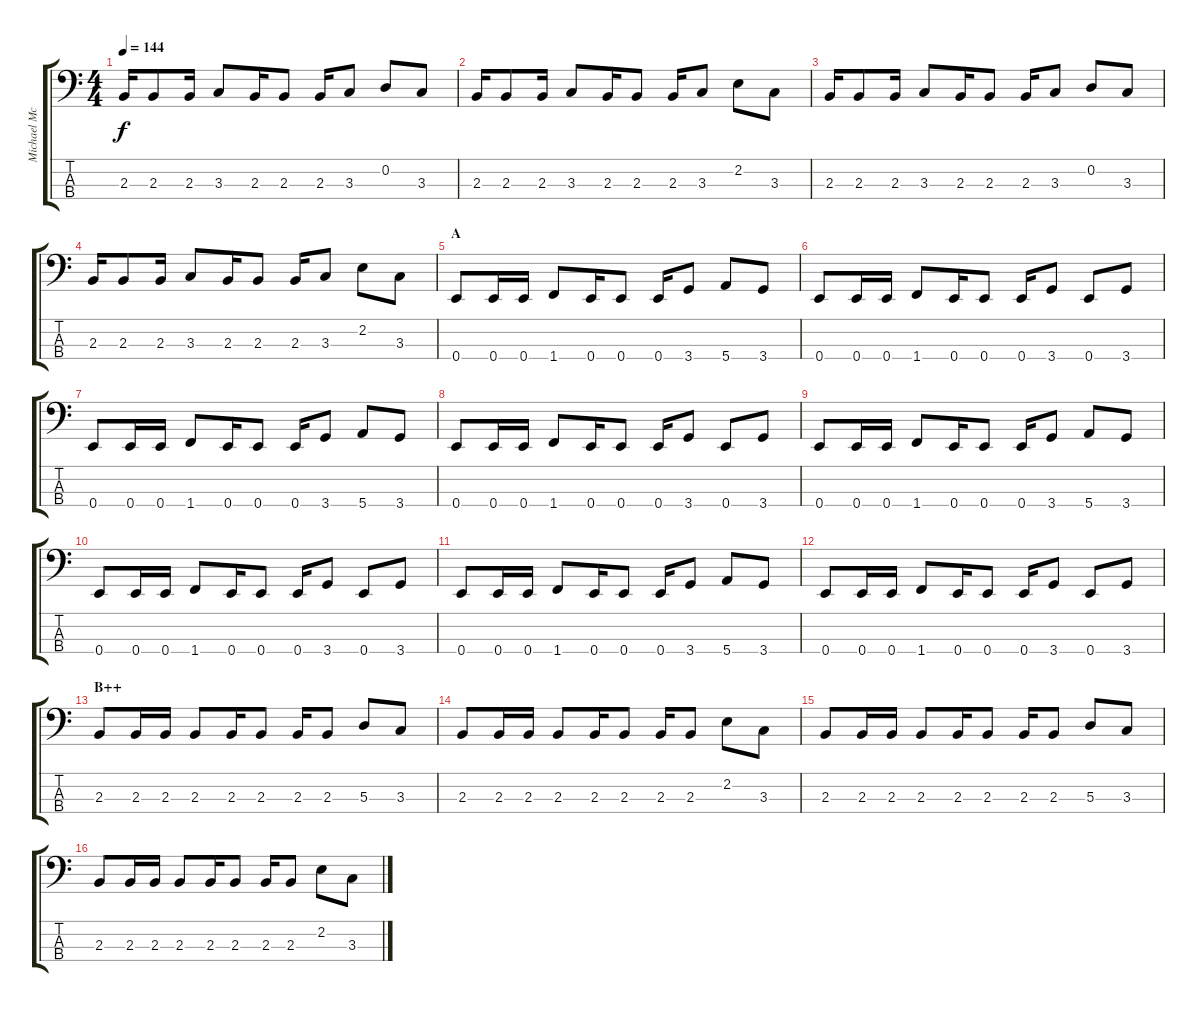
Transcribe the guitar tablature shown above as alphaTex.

\track ("Michael McKeegan" "Michael Mc") {instrument electricbasspick}
\staff {score tabs}
\tuning (G2 D2 A1 E1) {hide}
\ts (4 4)
\tempo 144
\clef f4
\ks c
2.3.16{dy f} 2.3.8 2.3.16 3.3.8 2.3.16 2.3.8 2.3.16 3.3.8 0.2.8 3.3.8 |
2.3.16 2.3.8 2.3.16 3.3.8 2.3.16 2.3.8 2.3.16 3.3.8 2.2.8 3.3.8 |
2.3.16 2.3.8 2.3.16 3.3.8 2.3.16 2.3.8 2.3.16 3.3.8 0.2.8 3.3.8 |
2.3.16 2.3.8 2.3.16 3.3.8 2.3.16 2.3.8 2.3.16 3.3.8 2.2.8 3.3.8 |
\section ("" "A")
0.4.8 0.4.16 0.4.16 1.4.8 0.4.16 0.4.8 0.4.16 3.4.8 5.4.8 3.4.8 |
0.4.8 0.4.16 0.4.16 1.4.8 0.4.16 0.4.8 0.4.16 3.4.8 0.4.8 3.4.8 |
0.4.8 0.4.16 0.4.16 1.4.8 0.4.16 0.4.8 0.4.16 3.4.8 5.4.8 3.4.8 |
0.4.8 0.4.16 0.4.16 1.4.8 0.4.16 0.4.8 0.4.16 3.4.8 0.4.8 3.4.8 |
0.4.8 0.4.16 0.4.16 1.4.8 0.4.16 0.4.8 0.4.16 3.4.8 5.4.8 3.4.8 |
0.4.8 0.4.16 0.4.16 1.4.8 0.4.16 0.4.8 0.4.16 3.4.8 0.4.8 3.4.8 |
0.4.8 0.4.16 0.4.16 1.4.8 0.4.16 0.4.8 0.4.16 3.4.8 5.4.8 3.4.8 |
0.4.8 0.4.16 0.4.16 1.4.8 0.4.16 0.4.8 0.4.16 3.4.8 0.4.8 3.4.8 |
\section ("" "B++")
2.3.8 2.3.16 2.3.16 2.3.8 2.3.16 2.3.8 2.3.16 2.3.8 5.3.8 3.3.8 |
2.3.8 2.3.16 2.3.16 2.3.8 2.3.16 2.3.8 2.3.16 2.3.8 2.2.8 3.3.8 |
2.3.8 2.3.16 2.3.16 2.3.8 2.3.16 2.3.8 2.3.16 2.3.8 5.3.8 3.3.8 |
2.3.8 2.3.16 2.3.16 2.3.8 2.3.16 2.3.8 2.3.16 2.3.8 2.2.8 3.3.8
